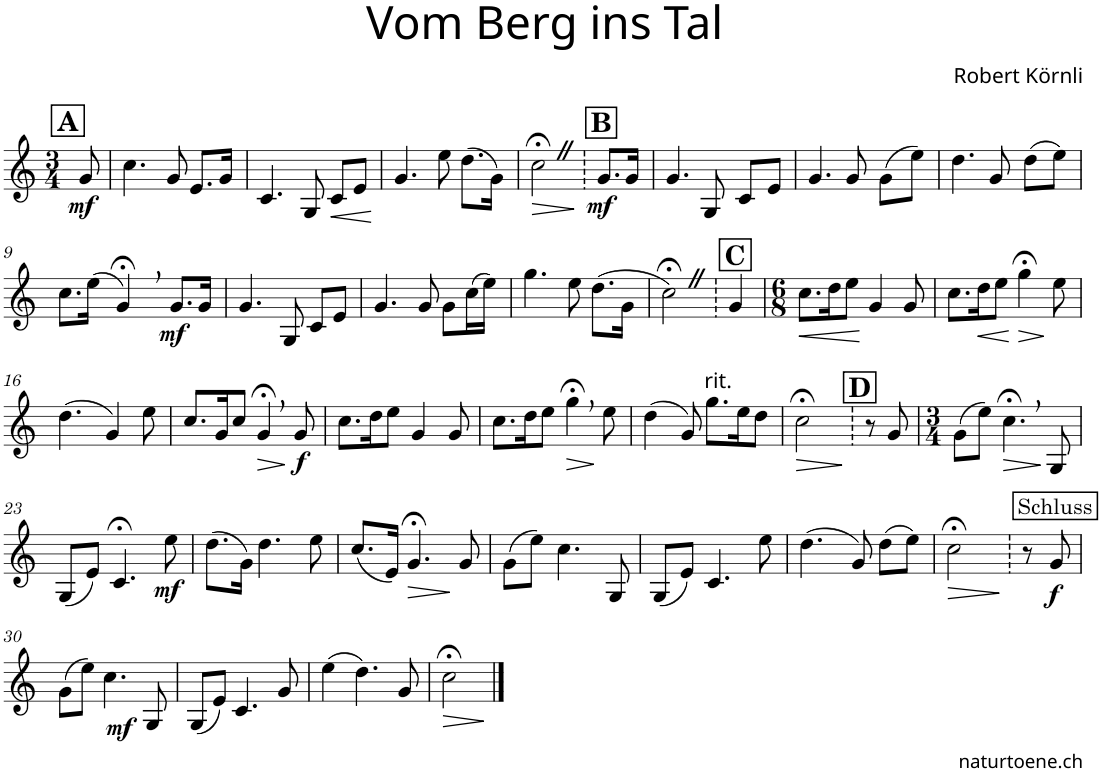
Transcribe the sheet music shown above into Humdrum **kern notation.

**kern	**dynam
*part1	*part1
*staff1	*staff1
*I"Alphorn	*
*I'Alphn.	*
*clefG2	*
*Trd4c6	*
*k[]	*
*M3/4	*
!!LO:REH:place=s1:a:B:cj:fs=14:t=A
=1	=1
!	!LO:DY:b
8g/	mf
=2	=2
4.cc\	.
8g/	.
8.e/L	.
16g/Jk	.
=3	=3
4.c/	.
8G/	.
!	!LO:HP:b
8c/L	<
8e/J	.
.	[
=4	=4
4.g/	.
8ee\	.
(8.dd\L	.
16g\Jk)	.
=5	=5
!	!LO:HP:b
2cc;<Z\	>
.	]
!!LO:REH:place=s1:a:B:cj:fs=14:t=B
=5X1	=5X1
!	!LO:DY:b
8.g/L	mf
16g/Jk	.
=6	=6
4.g/	.
8G/	.
8c/L	.
8e/J	.
=7	=7
4.g/	.
8g/	.
(8g\L	.
8ee\J)	.
=8	=8
4.dd\	.
8g/	.
(8dd\L	.
8ee\J)	.
!!LO:LB:g=z
=9	=9
8.cc\L	.
(16ee\Jk	.
4g;<,/)	.
!	!LO:DY:b
8.g/L	mf
16g/Jk	.
=10	=10
4.g/	.
8G/	.
8c/L	.
8e/J	.
=11	=11
4.g/	.
8g/	.
8g\L	.
(16cc\L	.
16ee\JJ)	.
=12	=12
4.gg\	.
8ee\	.
(8.dd\L	.
16g\Jk	.
=13	=13
2cc;<Z\)	.
!!LO:REH:place=s1:a:B:cj:fs=14:t=C
=13X2	=13X2
4g/	.
=14	=14
*M6/8	*
!	!LO:HP:b
8.cc\L	<
16dd\K	.
8ee\J	.
4g/	[
8g/	.
=15	=15
8.cc\L	.
!	!LO:HP:b
16dd\K	<
8ee\J	.
!	!LO:HP:n=1:b
4gg;<\	[ >
8ee\	]
!!LO:LB:g=z
=16	=16
(4.dd\	.
4g/)	.
8ee\	.
=17	=17
8.cc/L	.
16g/K	.
8cc/J	.
!	!LO:HP:b
4g;<,/	>
!	!LO:DY:n=1:b
8g/	] f
=18	=18
8.cc\L	.
16dd\K	.
8ee\J	.
4g/	.
8g/	.
=19	=19
8.cc\L	.
16dd\K	.
8ee\J	.
!	!LO:HP:b
4gg;<,\	>
8ee\	]
=20	=20
(4dd\	.
8g/)	.
!LO:TX:a:t=rit.	!
8.gg\L	.
16ee\K	.
8dd\J	.
=21	=21
!	!LO:HP:b
2cc;<\	>
.	]
=21X3	=21X3
8r	.
8g/	.
!!LO:REH:place=s1:a:B:cj:fs=14:t=D
=22	=22
*M3/4	*
(8g\L	.
8ee\J)	.
!	!LO:HP:b
4.cc;<,\	>
8G/	]
!!LO:LB:g=z
=23	=23
(8G/L	.
8e/J)	.
4.c;</	.
!	!LO:DY:b
8ee\	mf
=24	=24
(8.dd\L	.
16g\Jk)	.
4.dd\	.
8ee\	.
=25	=25
(8.cc/L	.
16e/Jk)	.
!	!LO:HP:b
4.g;</	>
8g/	]
=26	=26
(8g\L	.
8ee\J)	.
4.cc\	.
8G/	.
=27	=27
(8G/L	.
8e/J)	.
4.c/	.
8ee\	.
=28	=28
(4.dd\	.
8g/)	.
(8dd\L	.
8ee\J)	.
=29	=29
!	!LO:HP:b
2cc;<\	>
.	]
!!LO:REH:place=s1:a:cj:fs=11:t=Schluss:qo=0.5
=29X4	=29X4
8r	.
!	!LO:DY:b
8g/	f
!!LO:LB:g=z
=30	=30
(8g\L	.
8ee\J)	.
4.cc\	.
!	!LO:DY:b
8G/	mf
=31	=31
(8G/L	.
8e/J)	.
4.c/	.
8g/	.
=32	=32
(4ee\	.
4.dd\)	.
8g/	.
=33	=33
!	!LO:HP:b
2cc;<\	>
.	]
==	==
*-	*-
